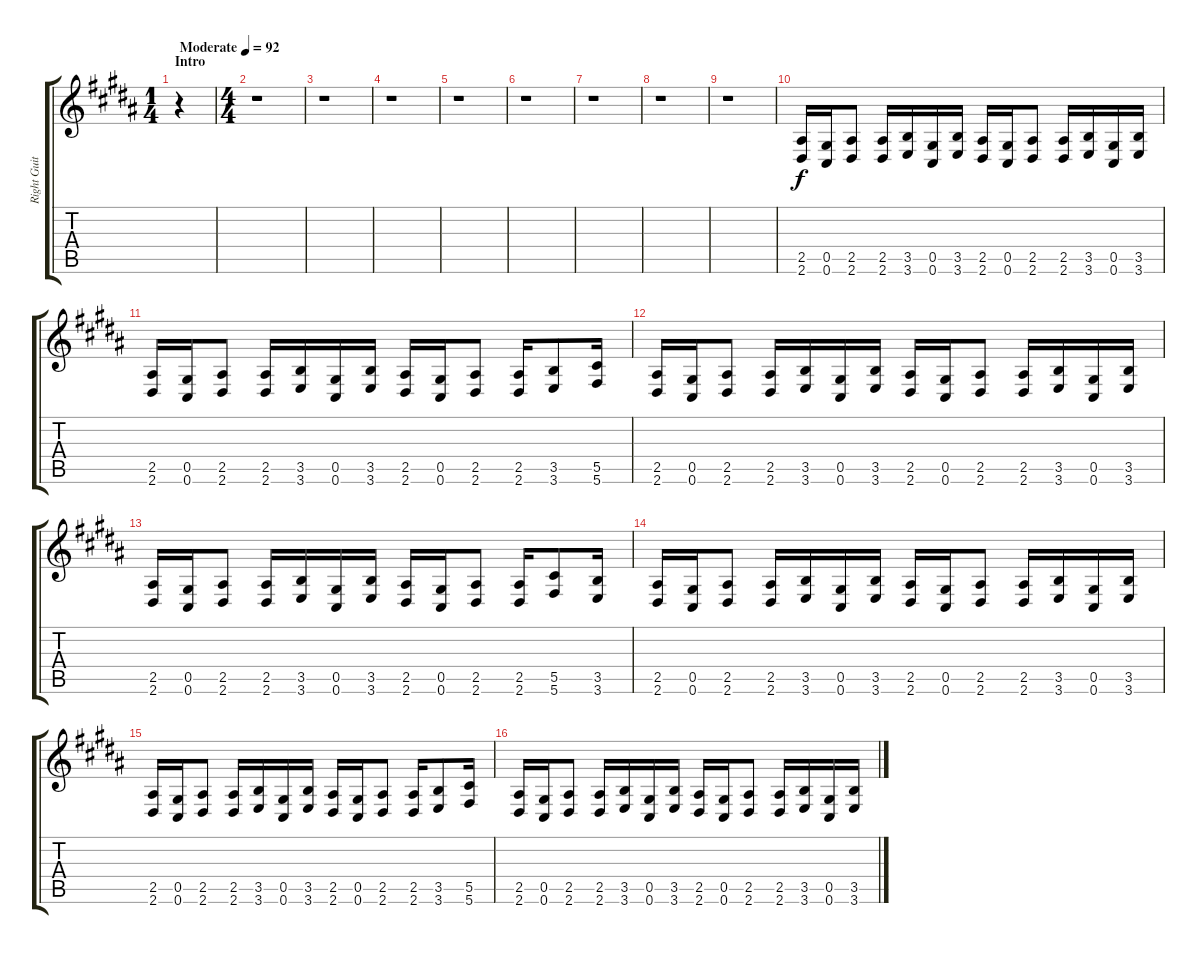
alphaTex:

\track ("Right Guitar" "Right Guit") {instrument distortionguitar}
\staff {score tabs}
\tuning (Eb4 Bb3 Gb3 Db3 Ab2 Db2) {hide}
\ts (1 4)
\section ("" "Intro")
\tempo (92 "Moderate")
\clef g2
\ks b
r.4{dy f instrument distortionguitar} |
\ts (4 4)
r.1 |
r.1 |
r.1 |
r.1 |
r.1 |
r.1 |
r.1 |
r.1 |
(2.5 2.6).16 (0.5 0.6).16 (2.5 2.6).8 (2.5 2.6).16 (3.5 3.6).16 (0.5 0.6).16 (3.5 3.6).16 (2.5 2.6).16 (0.5 0.6).16 (2.5 2.6).8 (2.5 2.6).16 (3.5 3.6).16 (0.5 0.6).16 (3.5 3.6).16 |
(2.5 2.6).16 (0.5 0.6).16 (2.5 2.6).8 (2.5 2.6).16 (3.5 3.6).16 (0.5 0.6).16 (3.5 3.6).16 (2.5 2.6).16 (0.5 0.6).16 (2.5 2.6).8 (2.5 2.6).16 (3.5 3.6).8 (5.5 5.6).16 |
(2.5 2.6).16 (0.5 0.6).16 (2.5 2.6).8 (2.5 2.6).16 (3.5 3.6).16 (0.5 0.6).16 (3.5 3.6).16 (2.5 2.6).16 (0.5 0.6).16 (2.5 2.6).8 (2.5 2.6).16 (3.5 3.6).16 (0.5 0.6).16 (3.5 3.6).16 |
(2.5 2.6).16 (0.5 0.6).16 (2.5 2.6).8 (2.5 2.6).16 (3.5 3.6).16 (0.5 0.6).16 (3.5 3.6).16 (2.5 2.6).16 (0.5 0.6).16 (2.5 2.6).8 (2.5 2.6).16 (5.5 5.6).8 (3.5 3.6).16 |
(2.5 2.6).16 (0.5 0.6).16 (2.5 2.6).8 (2.5 2.6).16 (3.5 3.6).16 (0.5 0.6).16 (3.5 3.6).16 (2.5 2.6).16 (0.5 0.6).16 (2.5 2.6).8 (2.5 2.6).16 (3.5 3.6).16 (0.5 0.6).16 (3.5 3.6).16 |
(2.5 2.6).16 (0.5 0.6).16 (2.5 2.6).8 (2.5 2.6).16 (3.5 3.6).16 (0.5 0.6).16 (3.5 3.6).16 (2.5 2.6).16 (0.5 0.6).16 (2.5 2.6).8 (2.5 2.6).16 (3.5 3.6).8 (5.5 5.6).16 |
(2.5 2.6).16 (0.5 0.6).16 (2.5 2.6).8 (2.5 2.6).16 (3.5 3.6).16 (0.5 0.6).16 (3.5 3.6).16 (2.5 2.6).16 (0.5 0.6).16 (2.5 2.6).8 (2.5 2.6).16 (3.5 3.6).16 (0.5 0.6).16 (3.5 3.6).16
